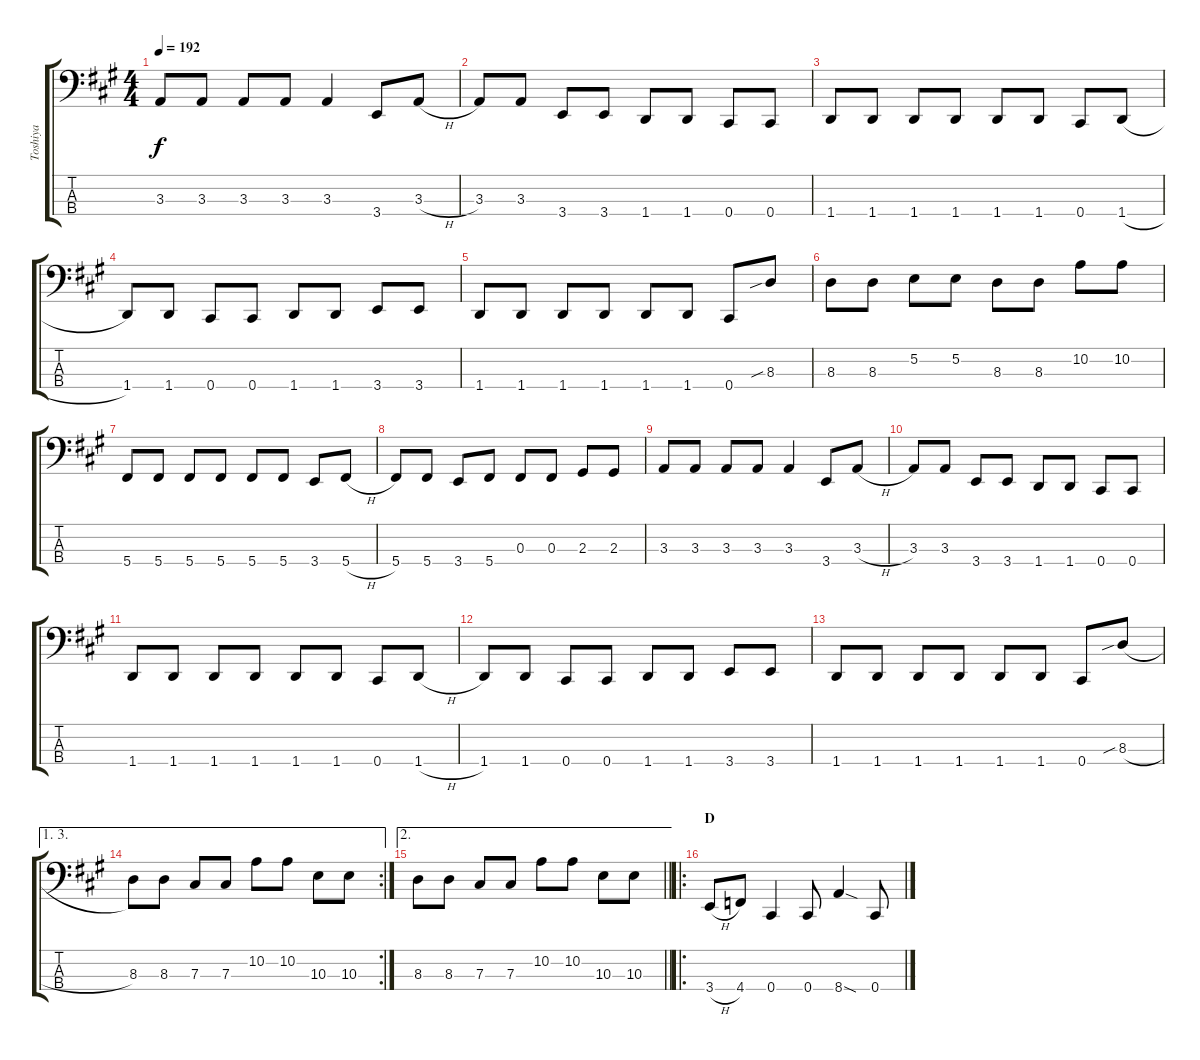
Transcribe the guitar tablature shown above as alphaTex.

\track ("Toshiya" "Toshiya") {instrument electricbassfinger}
\staff {score tabs}
\tuning (E2 B1 Gb1 Db1) {hide}
\ts (4 4)
\tempo 192
\clef f4
\ks a
3.3.8{dy f} 3.3.8 3.3.8 3.3.8 3.3.4 3.4.8 3.3{h}.8 |
3.3.8 3.3.8 3.4.8 3.4.8 1.4.8 1.4.8 0.4.8 0.4.8 |
1.4.8 1.4.8 1.4.8 1.4.8 1.4.8 1.4.8 0.4.8 1.4{h}.8 |
1.4.8 1.4.8 0.4.8 0.4.8 1.4.8 1.4.8 3.4.8 3.4.8 |
1.4.8 1.4.8 1.4.8 1.4.8 1.4.8 1.4.8 0.4.8 8.3{sib}.8 |
8.3.8 8.3.8 5.2.8 5.2.8 8.3.8 8.3.8 10.2.8 10.2.8 |
5.4.8 5.4.8 5.4.8 5.4.8 5.4.8 5.4.8 3.4.8 5.4{h}.8 |
5.4.8 5.4.8 3.4.8 5.4.8 0.3.8 0.3.8 2.3.8 2.3.8 |
3.3.8 3.3.8 3.3.8 3.3.8 3.3.4 3.4.8 3.3{h}.8 |
3.3.8 3.3.8 3.4.8 3.4.8 1.4.8 1.4.8 0.4.8 0.4.8 |
1.4.8 1.4.8 1.4.8 1.4.8 1.4.8 1.4.8 0.4.8 1.4{h}.8 |
1.4.8 1.4.8 0.4.8 0.4.8 1.4.8 1.4.8 3.4.8 3.4.8 |
1.4.8 1.4.8 1.4.8 1.4.8 1.4.8 1.4.8 0.4.8 8.3{sib h}.8 |
\ae (1 3)
\rc 2
8.3.8 8.3.8 7.3.8 7.3.8 10.2.8 10.2.8 10.3.8 10.3.8 |
\ae 2
\barLineRight lightlight
8.3.8 8.3.8 7.3.8 7.3.8 10.2.8 10.2.8 10.3.8 10.3.8 |
\ro
\section ("" "D")
3.4{h}.8 4.4.8 0.4.4 0.4.8 8.4{sod}.4 0.4.8
